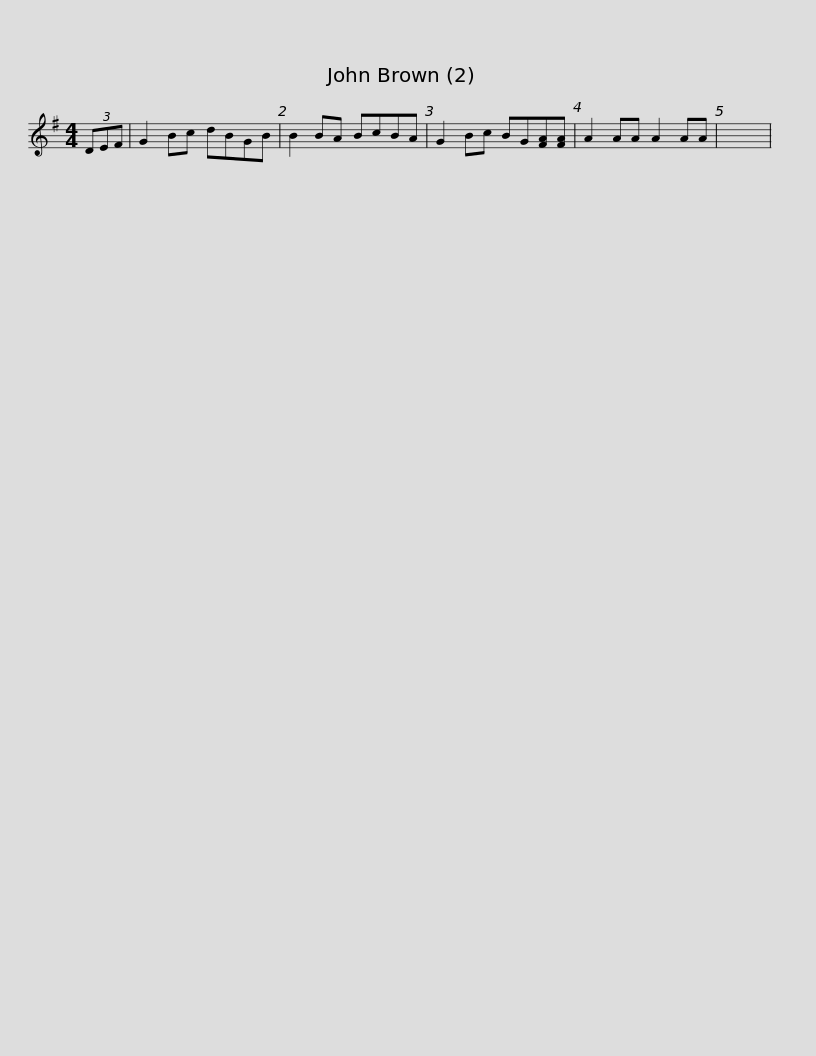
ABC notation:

X:1
L:1/8
M:4/4
I:linebreak $
K:G
V:1 treble
V:1
 (3DEF | G2 Bc dBGB | B2 BA BcBA | G2 Bc BG[FA][FA] | A2 AA A2 AA | %5
 x8 | %6
